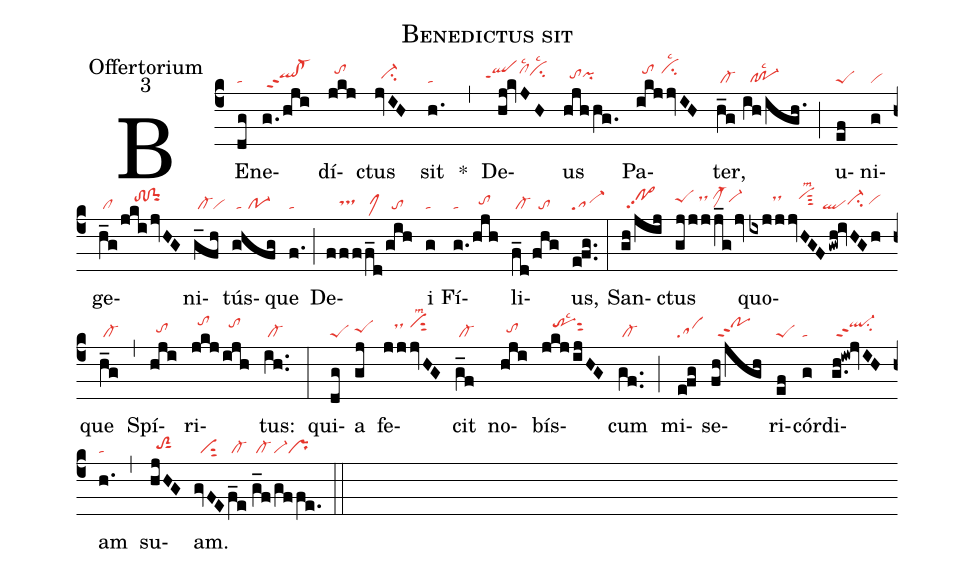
name:Benedictus sit;
office-part:Offertorium;
mode:3;
nabc-lines:1;
%%
(c4) BE(dg|ta)ne(g./hji|/qlhh!cl-hhppt2)dí(jkj|//tohj)ctus(jvIH|//ci-hh) sit(h.|ta) *(,)
De(hj!kvJH|````qlhhppt1clhjlsc2cihilsc2)us(hjhhg.|//tohhpihh) Pa(ikjjvIH|//tohj//cihjlsc2)ter,(h_g|/cl-|//ih/igh.|//cl!po-1lsc2) (;)
u(ef|peS)ni(g|vi)ge(h_g|/cl|/jki/jvHG|////tohi!ciGhi)ni(g_fh|/cl-vi)tús(ghfg|/ta//po-1)que(f.|ta) (;)
De(fff|////tshh|f_d|/clMhh|!gih|//to)i(g|ta) Fí(g.|ta|/hjh|//tohh)li(f_d|/cl-|/fhg|//to)us,(e!fg..|sa-) (:)
San(gh/jij|//po>hjpp2)ctus(gj|peShi|jjj_g/jv|///dshj/clM-hjvi-hi) quo(ixjj|///////dshj|jvHGF|///vihjsut3lsm2|/gwh!ivHGh|``qlci-hh/vihh)que(h_g|/cl-) (,) Spí(hji|//tohh)ri(jkj|//tohk|/ijh|//tohj)tus:(ih..|/cl-) (:)
qui(dg|peS)a(gj|peShh) fe(jjjvHG|///dshj//vihjsut2lsm2)cit(g_f|/cl-) no(hji|//tohh)bís(jkj/ijHG|///trhjsut2lsc2)cum(gf..|/cl-) (;)
mi(e!fg|sa)se(fh/jgh|//pohjppt2)ri(ef|peS)cór(g|ta)di(g.h!iw!jvIH|/ql-hjppt2su2)am(h.|ta) (,) su(hjHG|//toS2hhsut1)am.(gvFE|//visut2|/f_e|/cl-|//g_f|/cl-|/gffe.|vi-pr) (::)
